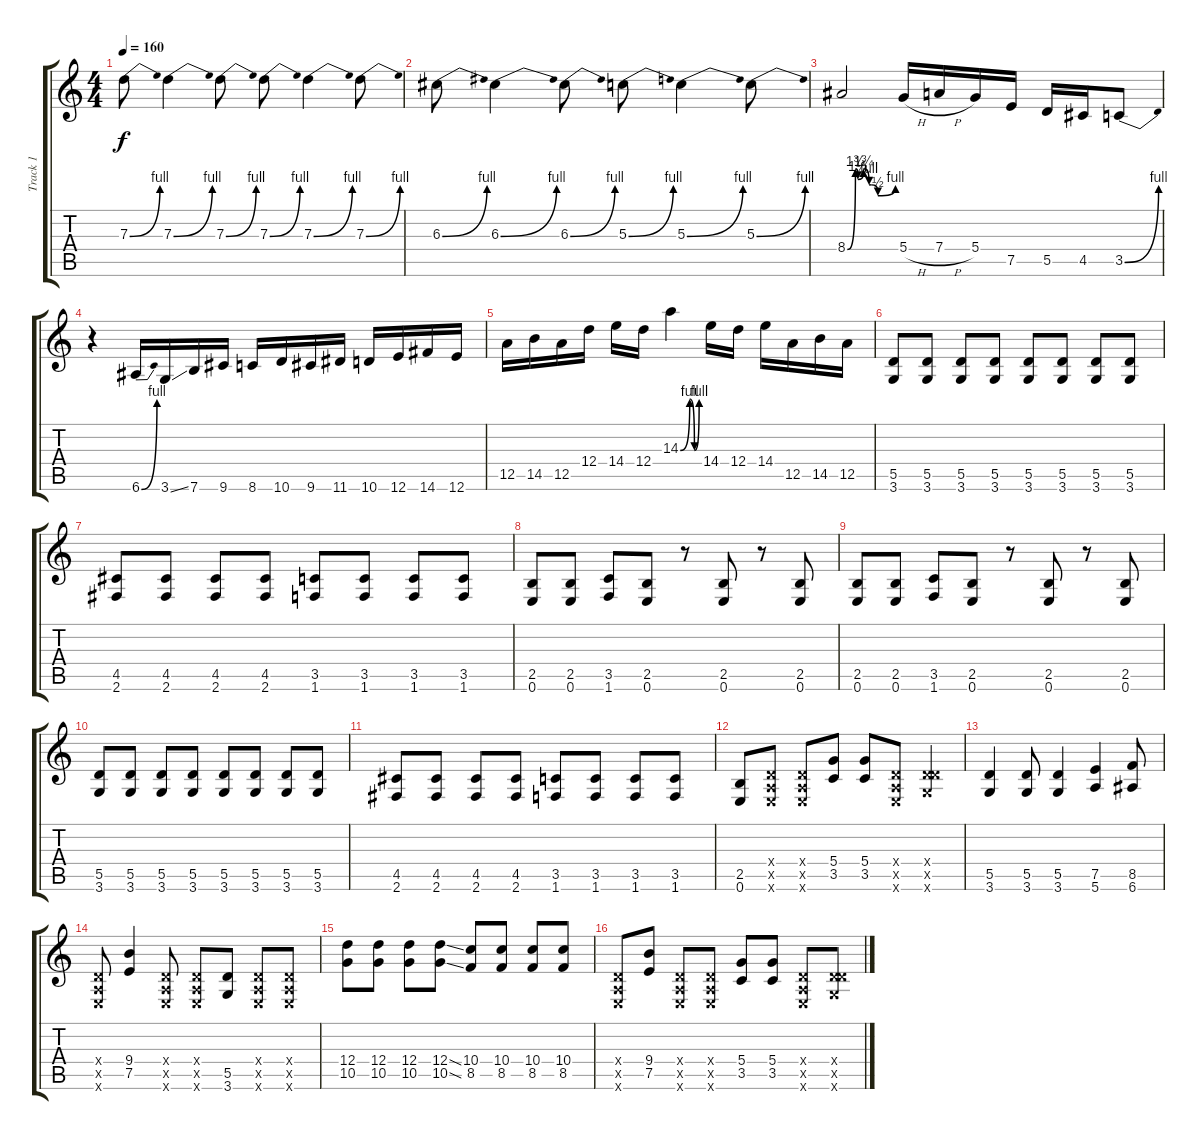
\track ("Track 1" "Track 1") {instrument distortionguitar}
\staff {score tabs}
\tuning (E4 B3 G3 D3 A2 E2) {hide}
\ts (4 4)
\tempo 160
\clef g2
\ks c
7.3{be (bend 0 0 60 4)}.8{dy f} 7.3{be (bend 0 0 60 4)}.4 7.3{be (bend 0 0 60 4)}.8 7.3{be (bend 0 0 60 4)}.8 7.3{be (bend 0 0 60 4)}.4 7.3{be (bend 0 0 60 4)}.8 |
6.3{be (bend 0 0 60 4)}.8 6.3{be (bend 0 0 60 4)}.4 6.3{be (bend 0 0 60 4)}.8 5.3{be (bend 0 0 60 4)}.8 5.3{be (bend 0 0 60 4)}.4 5.3{be (bend 0 0 60 4)}.8 |
8.4{be (custom 0 0 10 7 13 5 20 7 27 4 30 4 38 2 60 4)}.2 5.4{h}.16 7.4{h}.16 5.4.16 7.5.16 5.5.16 4.5.16 3.5{be (bend 0 0 60 4)}.8 |
r.4 6.6{be (bend 0 0 60 4)}.16 3.6{ss}.16 7.6.16 9.6.16 8.6.16 10.6.16 9.6.16 11.6.16 10.6.16 12.6.16 14.6.16 12.6.16 |
12.5.16 14.5.16 12.5.16 12.4.16 14.4.16 12.4.16 14.3{be (custom 0 0 30 4 45 0 60 4)}.4 14.4.16 12.4.16 14.4.16 12.5.16 14.5.16 12.5.16 |
(5.5 3.6).8 (5.5 3.6).8 (5.5 3.6).8 (5.5 3.6).8 (5.5 3.6).8 (5.5 3.6).8 (5.5 3.6).8 (5.5 3.6).8 |
(4.5 2.6).8 (4.5 2.6).8 (4.5 2.6).8 (4.5 2.6).8 (3.5 1.6).8 (3.5 1.6).8 (3.5 1.6).8 (3.5 1.6).8 |
(2.5 0.6).8 (2.5 0.6).8 (3.5 1.6).8 (2.5 0.6).8 r.8 (2.5 0.6).8 r.8 (2.5 0.6).8 |
(2.5 0.6).8 (2.5 0.6).8 (3.5 1.6).8 (2.5 0.6).8 r.8 (2.5 0.6).8 r.8 (2.5 0.6).8 |
(5.5 3.6).8 (5.5 3.6).8 (5.5 3.6).8 (5.5 3.6).8 (5.5 3.6).8 (5.5 3.6).8 (5.5 3.6).8 (5.5 3.6).8 |
(4.5 2.6).8 (4.5 2.6).8 (4.5 2.6).8 (4.5 2.6).8 (3.5 1.6).8 (3.5 1.6).8 (3.5 1.6).8 (3.5 1.6).8 |
(2.5 0.6).8 (0.4{x} 0.5{x} 0.6{x}).8 (0.4{x} 0.5{x} 0.6{x}).8 (5.4 3.5).8 (5.4 3.5).8 (0.4{x} 0.5{x} 0.6{x}).8 (0.4{x} 5.5{x} 3.6{x}).4 |
(5.5 3.6).4 (5.5 3.6).8 (5.5 3.6).4 (7.5 5.6).4 (8.5 6.6).8 |
(0.4{x} 0.5{x} 0.6{x}).8 (9.4 7.5).4 (0.4{x} 0.5{x} 0.6{x}).8 (0.4{x} 0.5{x} 0.6{x}).8 (5.5 3.6).8 (0.4{x} 0.5{x} 0.6{x}).8 (0.4{x} 0.5{x} 0.6{x}).8 |
(12.4 10.5).8 (12.4 10.5).8 (12.4 10.5).8 (12.4{ss} 10.5{ss}).8 (10.4 8.5).8 (10.4 8.5).8 (10.4 8.5).8 (10.4 8.5).8 |
(0.4{x} 0.5{x} 0.6{x}).8 (9.4 7.5).8 (0.4{x} 0.5{x} 0.6{x}).8 (0.4{x} 0.5{x} 0.6{x}).8 (5.4 3.5).8 (5.4 3.5).8 (0.4{x} 0.5{x} 0.6{x}).8 (0.4{x} 5.5{x} 3.6{x}).8
